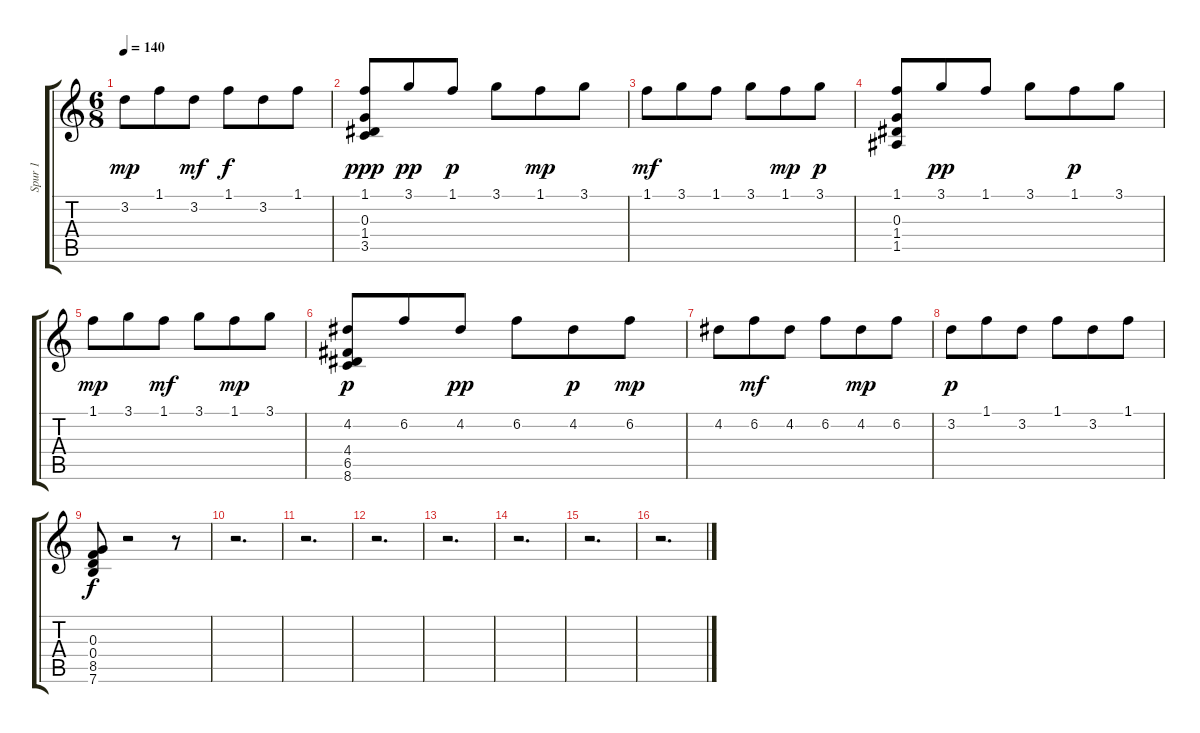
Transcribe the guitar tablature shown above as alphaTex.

\track ("Spur 1" "Spur 1") {instrument electricguitarclean}
\staff {score tabs}
\tuning (E4 B3 G3 D3 A2 E2) {hide}
\ts (6 8)
\tempo 140
\clef g2
\ks c
3.2.8{dy mp} 1.1.8 3.2.8{dy mf} 1.1.8{dy f} 3.2.8 1.1.8 |
(1.1 0.3 1.4 3.5).8{dy ppp} 3.1.8{dy pp} 1.1.8{dy p} 3.1.8 1.1.8{dy mp} 3.1.8 |
1.1.8{dy mf} 3.1.8 1.1.8 3.1.8 1.1.8{dy mp} 3.1.8{dy p} |
(1.1 0.3 1.4 1.5).8 3.1.8{dy pp} 1.1.8 3.1.8 1.1.8{dy p} 3.1.8 |
1.1.8{dy mp} 3.1.8 1.1.8{dy mf} 3.1.8 1.1.8{dy mp} 3.1.8 |
(4.2 4.4 6.5 8.6).8{dy p} 6.2.8 4.2.8{dy pp} 6.2.8 4.2.8{dy p} 6.2.8{dy mp} |
4.2.8 6.2.8{dy mf} 4.2.8 6.2.8 4.2.8{dy mp} 6.2.8 |
3.2.8{dy p} 1.1.8 3.2.8 1.1.8 3.2.8 1.1.8 |
(0.3 0.4 8.5 7.6).8{dy f} r.2 r.8 |
r.2{d} |
r.2{d} |
r.2{d} |
r.2{d} |
r.2{d} |
r.2{d} |
r.2{d}
